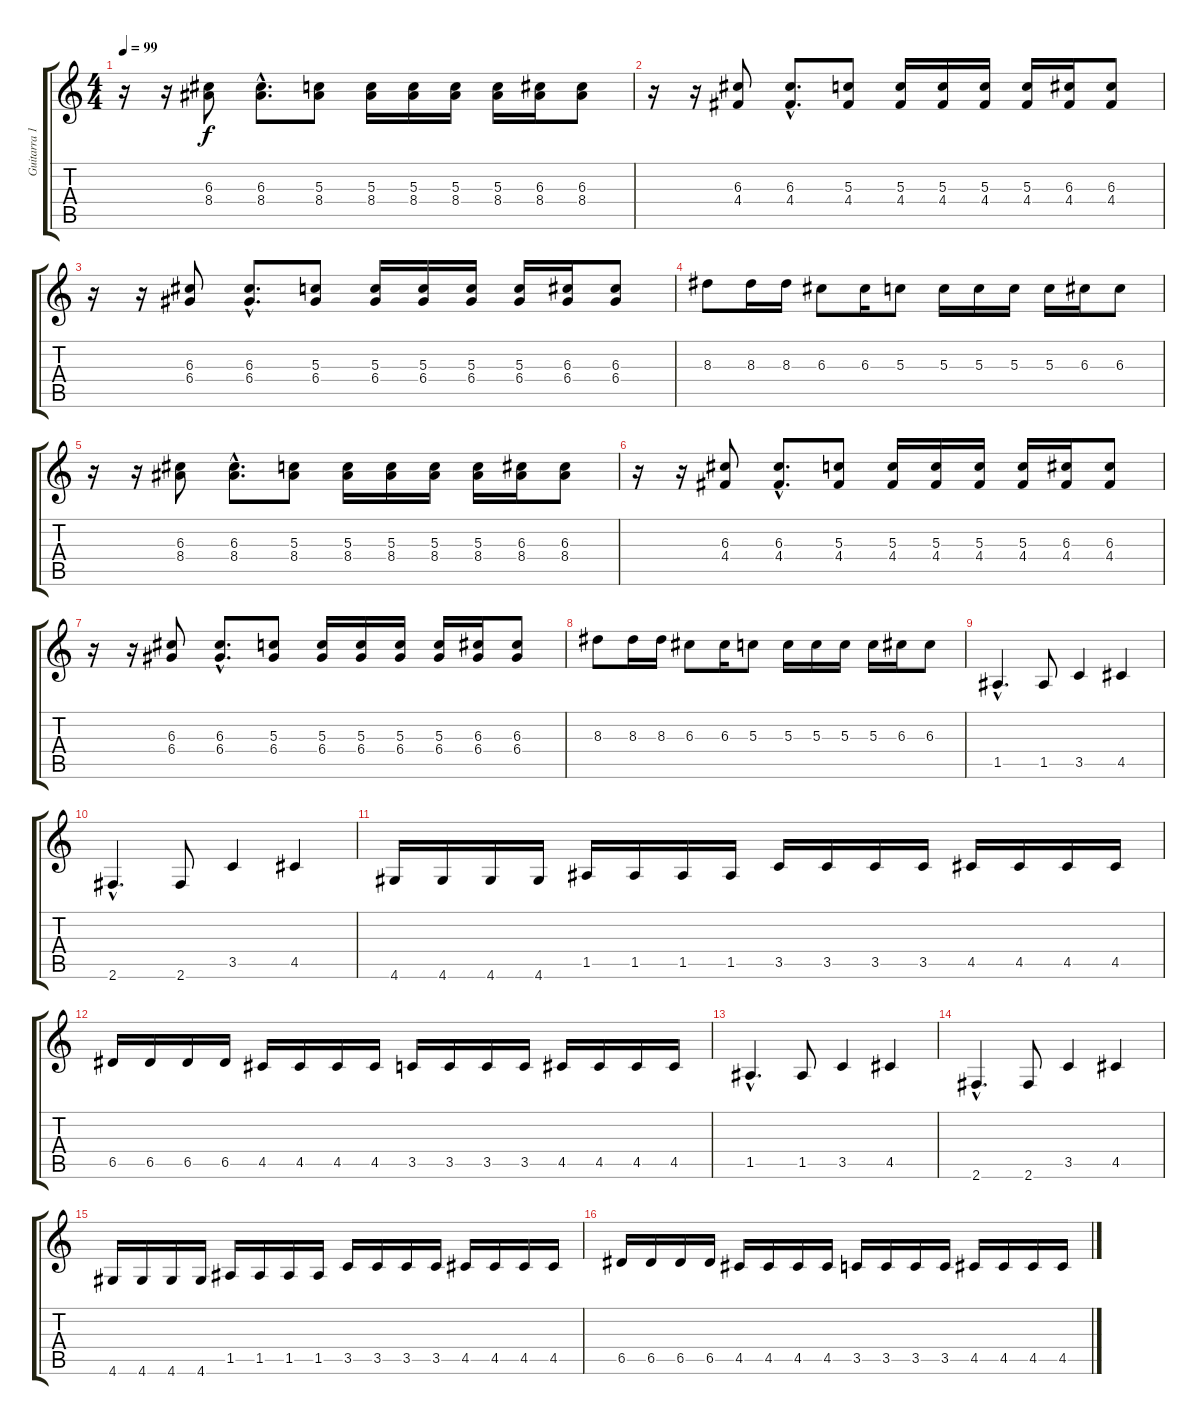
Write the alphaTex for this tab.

\track ("Guitarra 1" "Guitarra 1") {instrument distortionguitar}
\staff {score tabs}
\tuning (E4 B3 G3 D3 A2 E2) {hide}
\ts (4 4)
\tempo 99
\clef g2
\ks c
r.16{dy f instrument distortionguitar} r.16 (6.3 8.4).8 (6.3{hac} 8.4{hac}).8{d} (5.3 8.4).8 (5.3 8.4).16 (5.3 8.4).16 (5.3 8.4).16 (5.3 8.4).16 (6.3 8.4).16 (6.3 8.4).8 |
r.16 r.16 (6.3 4.4).8 (6.3{hac} 4.4{hac}).8{d} (5.3 4.4).8 (5.3 4.4).16 (5.3 4.4).16 (5.3 4.4).16 (5.3 4.4).16 (6.3 4.4).16 (6.3 4.4).8 |
r.16 r.16 (6.3 6.4).8 (6.3{hac} 6.4{hac}).8{d} (5.3 6.4).8 (5.3 6.4).16 (5.3 6.4).16 (5.3 6.4).16 (5.3 6.4).16 (6.3 6.4).16 (6.3 6.4).8 |
8.3.8 8.3.16 8.3.16 6.3.8 6.3.16 5.3.8 5.3.16 5.3.16 5.3.16 5.3.16 6.3.16 6.3.8 |
r.16 r.16 (6.3 8.4).8 (6.3{hac} 8.4{hac}).8{d} (5.3 8.4).8 (5.3 8.4).16 (5.3 8.4).16 (5.3 8.4).16 (5.3 8.4).16 (6.3 8.4).16 (6.3 8.4).8 |
r.16 r.16 (6.3 4.4).8 (6.3{hac} 4.4{hac}).8{d} (5.3 4.4).8 (5.3 4.4).16 (5.3 4.4).16 (5.3 4.4).16 (5.3 4.4).16 (6.3 4.4).16 (6.3 4.4).8 |
r.16 r.16 (6.3 6.4).8 (6.3{hac} 6.4{hac}).8{d} (5.3 6.4).8 (5.3 6.4).16 (5.3 6.4).16 (5.3 6.4).16 (5.3 6.4).16 (6.3 6.4).16 (6.3 6.4).8 |
8.3.8 8.3.16 8.3.16 6.3.8 6.3.16 5.3.8 5.3.16 5.3.16 5.3.16 5.3.16 6.3.16 6.3.8 |
1.5{hac}.4{d} 1.5.8 3.5.4 4.5.4 |
2.6{hac}.4{d} 2.6.8 3.5.4 4.5.4 |
4.6.16 4.6.16 4.6.16 4.6.16 1.5.16 1.5.16 1.5.16 1.5.16 3.5.16 3.5.16 3.5.16 3.5.16 4.5.16 4.5.16 4.5.16 4.5.16 |
6.5.16 6.5.16 6.5.16 6.5.16 4.5.16 4.5.16 4.5.16 4.5.16 3.5.16 3.5.16 3.5.16 3.5.16 4.5.16 4.5.16 4.5.16 4.5.16 |
1.5{hac}.4{d} 1.5.8 3.5.4 4.5.4 |
2.6{hac}.4{d} 2.6.8 3.5.4 4.5.4 |
4.6.16 4.6.16 4.6.16 4.6.16 1.5.16 1.5.16 1.5.16 1.5.16 3.5.16 3.5.16 3.5.16 3.5.16 4.5.16 4.5.16 4.5.16 4.5.16 |
6.5.16 6.5.16 6.5.16 6.5.16 4.5.16 4.5.16 4.5.16 4.5.16 3.5.16 3.5.16 3.5.16 3.5.16 4.5.16 4.5.16 4.5.16 4.5.16
